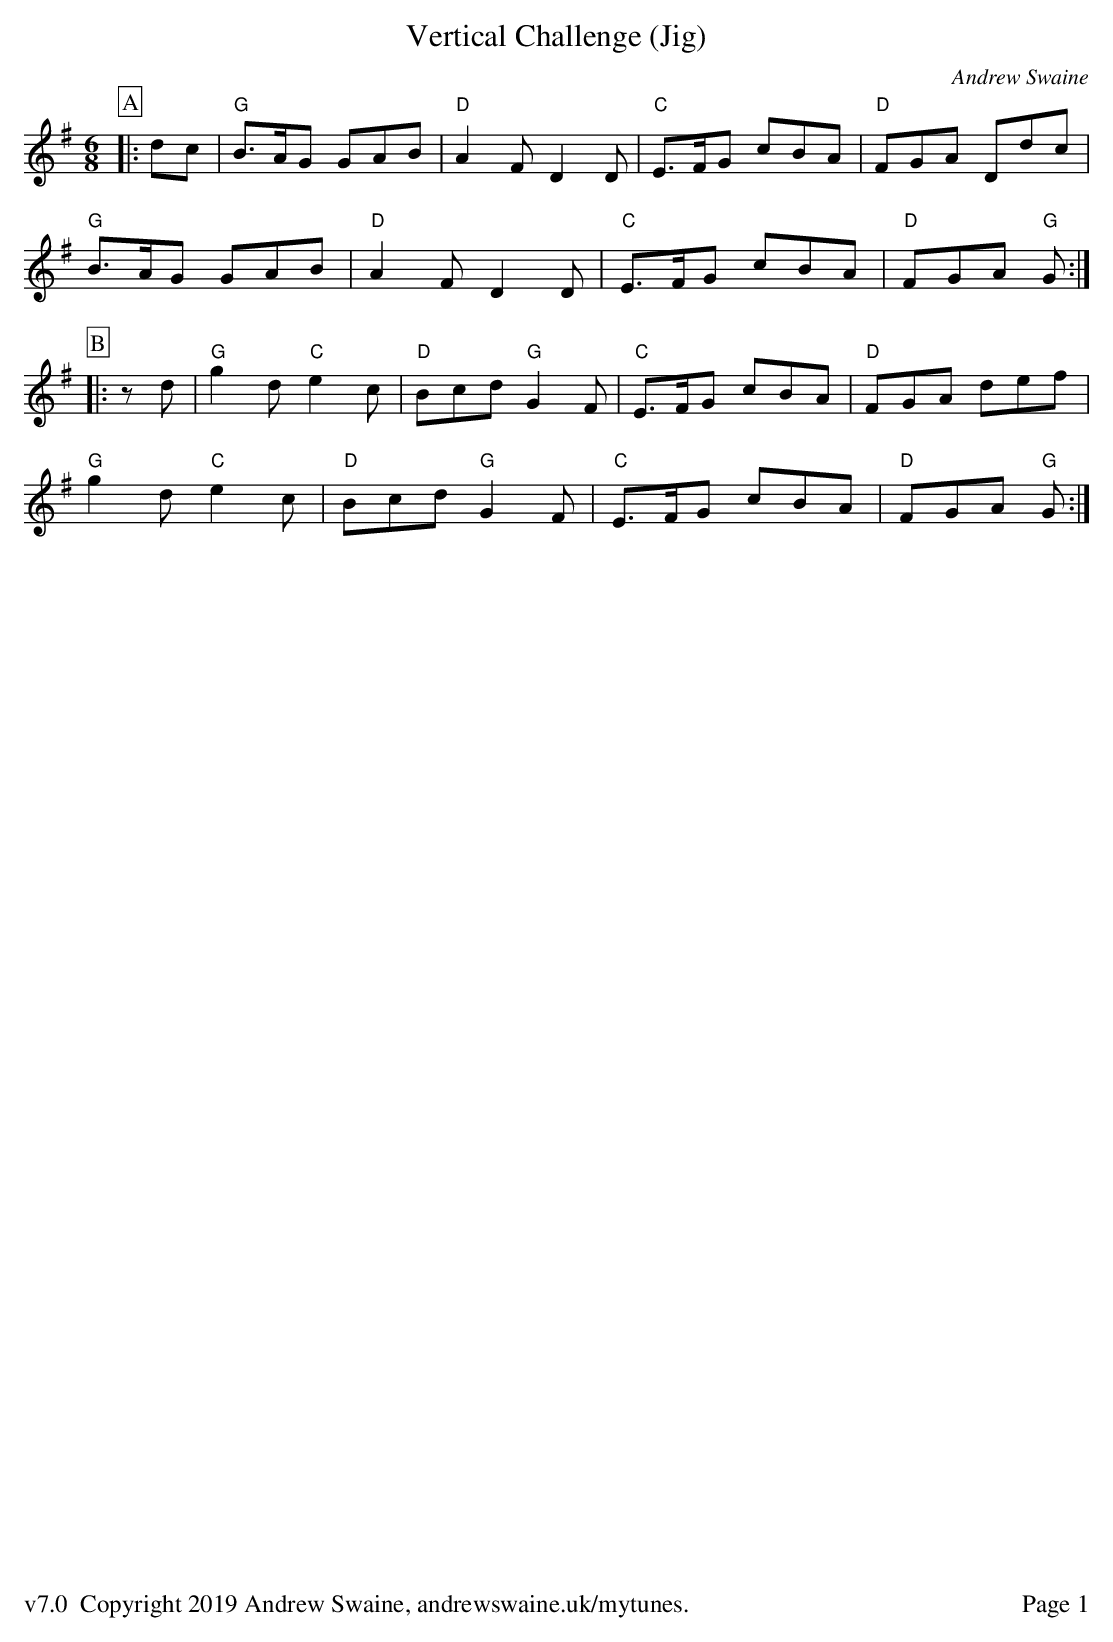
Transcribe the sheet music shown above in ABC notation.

X:1
T:Vertical Challenge (Jig)
C:Andrew Swaine
M:6/8
L:1/8
K:G
P:A
|:dc|"G"B>AG GAB|"D"A2F D2D|"C"E>FG cBA|"D"FGA Ddc|
"G"B>AG GAB|"D"A2F D2D|"C"E>FG cBA|"D"FGA "G"G:|
P:B
|:zd|"G"g2d "C"e2c|"D"Bcd "G"G2F|"C"E>FG cBA|"D"FGA def|
"G"g2d "C"e2c|"D"Bcd "G"G2F|"C"E>FG cBA|"D"FGA "G"G:|
